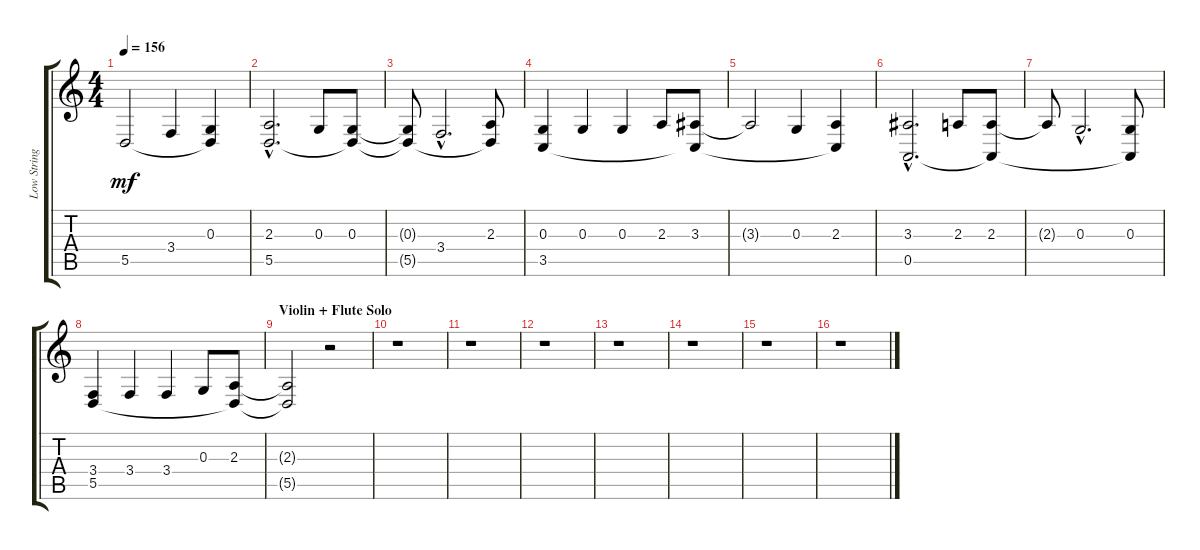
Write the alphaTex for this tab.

\track ("Low Strings" "Low String") {instrument stringensemble1}
\staff {score tabs}
\tuning (E4 B3 G3 D3 A2 E2) {hide}
\ts (4 4)
\tempo 156
\clef g2
\ks c
5.5{t}.2{dy mf} 3.4.4 (0.3 5.5{t}).4 |
(2.3{hac} 5.5{hac}).2{d} 0.3.8 (0.3 5.5{t}).8 |
(0.3{t} 5.5{t}).8 3.4{hac}.2{d} (2.3 5.5{t}).8 |
(0.3 3.5).4 0.3.4 0.3.4 2.3.8 (3.3 3.5{t}).8 |
3.3{t}.2 0.3.4 (2.3 3.5{t}).4 |
(3.3{hac} 0.5{hac}).2{d} 2.3.8 (2.3 0.5{t}).8 |
2.3{t}.8 0.3{hac}.2{d} (0.3 0.5{t}).8 |
(3.4 5.5).4 3.4.4 3.4.4 0.3.8 (2.3 5.5{t}).8 |
\section ("" "Violin + Flute Solo")
(2.3{t} 5.5{t}).2 r.2 |
r.1 |
r.1 |
r.1 |
r.1 |
r.1 |
r.1 |
r.1
